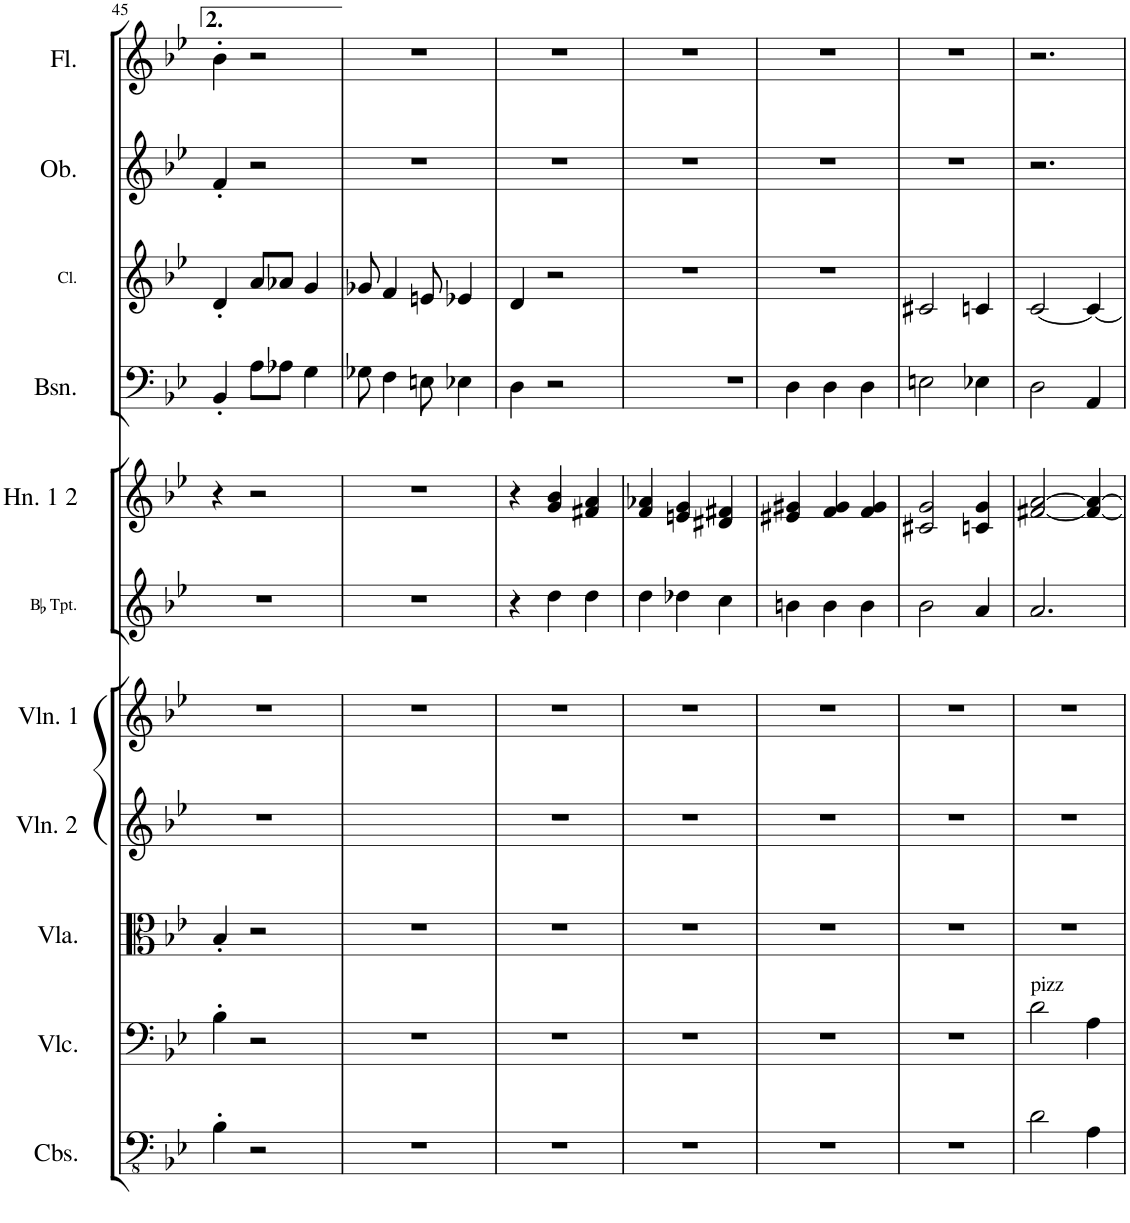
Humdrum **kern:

**kern	**kern	**kern	**kern	**kern	**kern	**kern	**kern	**kern	**kern	**kern
*part11	*part10	*part9	*part8	*part7	*part6	*part5	*part4	*part3	*part2	*part1
*staff11	*staff10	*staff9	*staff8	*staff7	*staff6	*staff5	*staff4	*staff3	*staff2	*staff1
*I"Basses	*I"Cellos	*I"Violas	*I"Violins 2	*I"Violins 1	*I"B Flat Trumpet	*I"F Horn 1 2	*I"Bassoon	*I"B Flat Clarinet	*I"Oboe	*I"Flute
*	*	*I'Vla.	*I'Vln. 2	*I'Vln. 1	*	*I'Hn. 1 2	*I'Bsn.	*I'Cl.	*I'Ob.	*I'Fl.
!!LO:PB:g=z
*clefFv4	*clefF4	*clefC3	*clefG2	*clefG2	*clefG2	*clefG2	*clefF4	*clefG2	*clefG2	*clefG2
*ITrd7c12	*	*	*	*	*ITrd1c2	*ITrd4c7	*	*ITrd1c2	*	*
*k[b-e-]	*k[b-e-]	*k[b-e-]	*k[b-e-]	*k[b-e-]	*k[b-e-]	*k[b-e-]	*k[b-e-]	*k[b-e-]	*k[b-e-]	*k[b-e-]
*M3/4	*M3/4	*M3/4	*M3/4	*M3/4	*M3/4	*M3/4	*M3/4	*M3/4	*M3/4	*M3/4
=45	=45	=45	=45	=45	=45	=45	=45	=45	=45	=45
4BB-'\	4B-'\	4B-'/	2.r	2.r	2.r	4r	4BB-'/	4d'/	4f'/	4b-'\
2r	2r	2r	.	.	.	2r	8A\L	8a/L	2r	2r
.	.	.	.	.	.	.	8A-X\J	8a-X/J	.	.
.	.	.	.	.	.	.	4G\	4g/	.	.
=46	=46	=46	=46	=46	=46	=46	=46	=46	=46	=46
2.r	2.r	2.r	2.r	2.r	2.r	2.r	8G-X\	8g-X/	2.r	2.r
.	.	.	.	.	.	.	4F\	4f/	.	.
.	.	.	.	.	.	.	8En\	8en/	.	.
.	.	.	.	.	.	.	4E-X\	4e-X/	.	.
=47	=47	=47	=47	=47	=47	=47	=47	=47	=47	=47
2.r	2.r	2.r	2.r	2.r	4r	4r	4D\	4d/	2.r	2.r
.	.	.	.	.	4dd\	4g/ 4b-/	2r	2r	.	.
.	.	.	.	.	4dd\	4f#X/ 4a/	.	.	.	.
=48	=48	=48	=48	=48	=48	=48	=48	=48	=48	=48
2.r	2.r	2.r	2.r	2.r	4dd\	4f/ 4a-X/	2.r	2.r	2.r	2.r
.	.	.	.	.	4dd-X\	4en/ 4g/	.	.	.	.
.	.	.	.	.	4cc\	4d#X/ 4f#X/	.	.	.	.
=49	=49	=49	=49	=49	=49	=49	=49	=49	=49	=49
2.r	2.r	2.r	2.r	2.r	4bn\	4e#X/ 4g#X/	4D\	2.r	2.r	2.r
.	.	.	.	.	4b\	4f/ 4g#/	4D\	.	.	.
.	.	.	.	.	4b\	4f/ 4g#/	4D\	.	.	.
=50	=50	=50	=50	=50	=50	=50	=50	=50	=50	=50
2.r	2.r	2.r	2.r	2.r	2b-\	2c#X/ 2g/	2En\	2c#X/	2.r	2.r
.	.	.	.	.	4a/	4cn/ 4g/	4E-X\	4cn/	.	.
=51	=51	=51	=51	=51	=51	=51	=51	=51	=51	=51
!	!LO:TX:a:t=pizz	!	!	!	!	!	!	!	!	!
2D\	2d\	2.r	2.r	2.r	2.a/	[2f#X/ [2a/	2D\	[2c/	2.r	2.r
4AA\	4A\	.	.	.	.	4f#/_ 4a/_	4AA/	4c/_	.	.
=	=	=	=	=	=	=	=	=	=	=
*-	*-	*-	*-	*-	*-	*-	*-	*-	*-	*-
